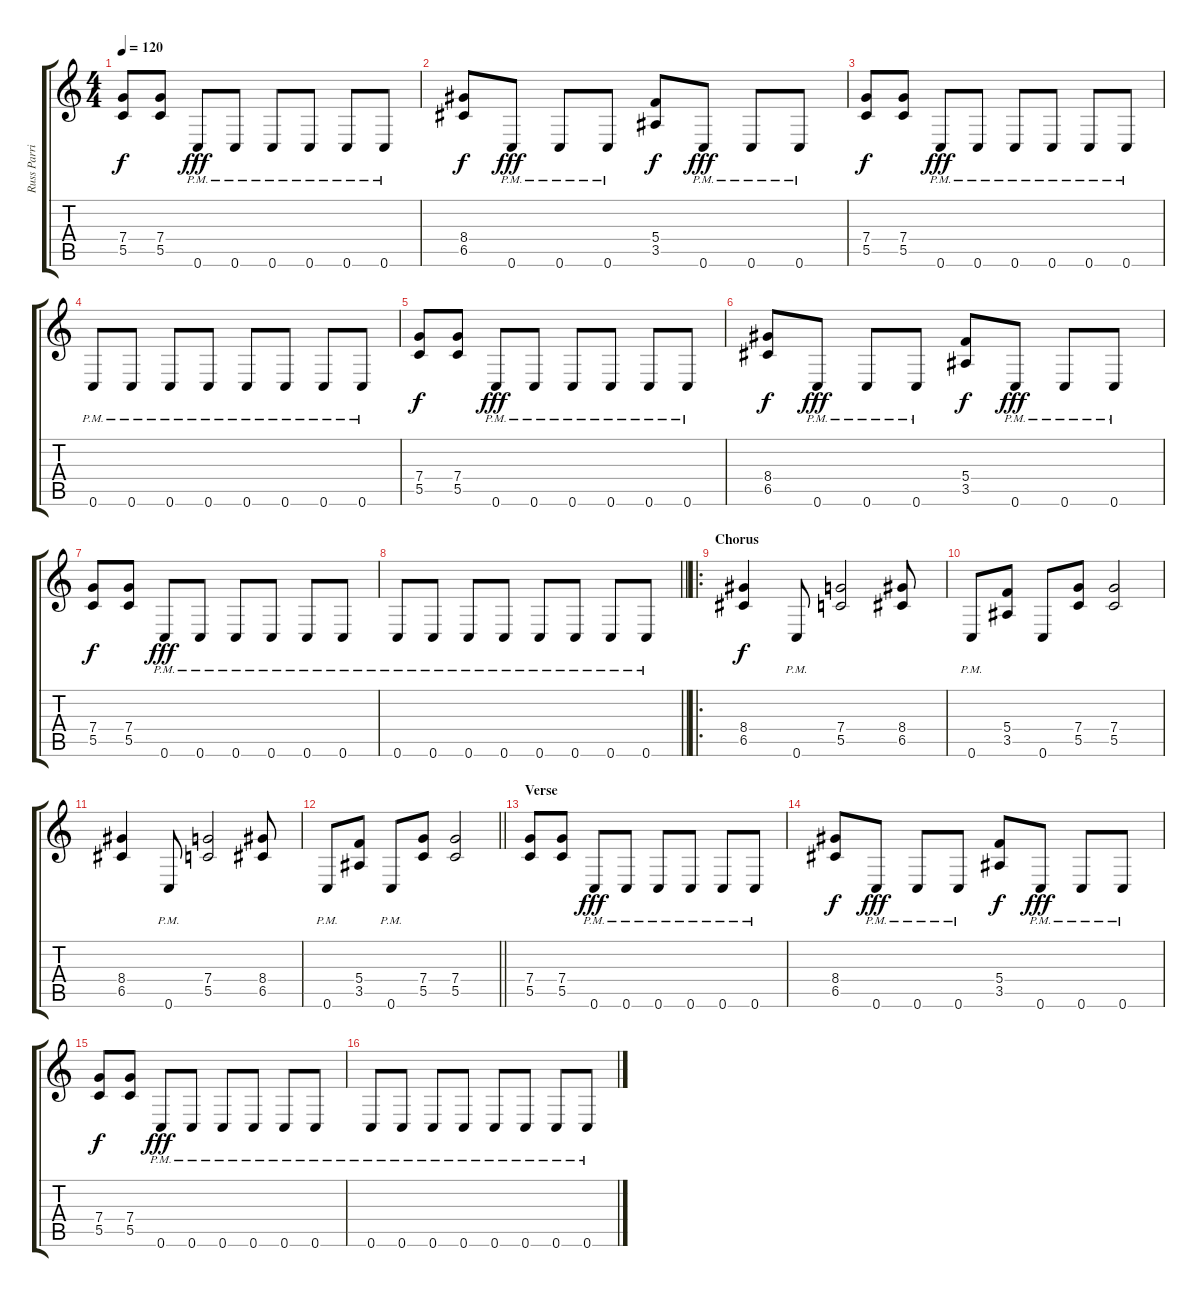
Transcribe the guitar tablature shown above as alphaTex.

\track ("Russ Parrish" "Russ Parri") {instrument distortionguitar}
\staff {score tabs}
\tuning (D4 A3 F3 C3 G2 C2) {hide}
\ts (4 4)
\tempo 120
\clef g2
\ks c
(7.4 5.5).8{dy f} (7.4 5.5).8 0.6{pm}.8{dy fff} 0.6{pm}.8 0.6{pm}.8 0.6{pm}.8 0.6{pm}.8 0.6{pm}.8 |
(8.4 6.5).8{dy f} 0.6{pm}.8{dy fff} 0.6{pm}.8 0.6{pm}.8 (5.4 3.5).8{dy f} 0.6{pm}.8{dy fff} 0.6{pm}.8 0.6{pm}.8 |
(7.4 5.5).8{dy f} (7.4 5.5).8 0.6{pm}.8{dy fff} 0.6{pm}.8 0.6{pm}.8 0.6{pm}.8 0.6{pm}.8 0.6{pm}.8 |
0.6{pm}.8 0.6{pm}.8 0.6{pm}.8 0.6{pm}.8 0.6{pm}.8 0.6{pm}.8 0.6{pm}.8 0.6{pm}.8 |
(7.4 5.5).8{dy f} (7.4 5.5).8 0.6{pm}.8{dy fff} 0.6{pm}.8 0.6{pm}.8 0.6{pm}.8 0.6{pm}.8 0.6{pm}.8 |
(8.4 6.5).8{dy f} 0.6{pm}.8{dy fff} 0.6{pm}.8 0.6{pm}.8 (5.4 3.5).8{dy f} 0.6{pm}.8{dy fff} 0.6{pm}.8 0.6{pm}.8 |
(7.4 5.5).8{dy f} (7.4 5.5).8 0.6{pm}.8{dy fff} 0.6{pm}.8 0.6{pm}.8 0.6{pm}.8 0.6{pm}.8 0.6{pm}.8 |
\barLineRight lightlight
0.6{pm}.8 0.6{pm}.8 0.6{pm}.8 0.6{pm}.8 0.6{pm}.8 0.6{pm}.8 0.6{pm}.8 0.6{pm}.8 |
\ro
\section ("" "Chorus")
(8.4 6.5).4{dy f} 0.6{pm}.8 (7.4 5.5).2 (8.4 6.5).8 |
0.6{pm}.8 (5.4 3.5).8 0.6.8 (7.4 5.5).8 (7.4 5.5).2 |
(8.4 6.5).4 0.6{pm}.8 (7.4 5.5).2 (8.4 6.5).8 |
\barLineRight lightlight
0.6{pm}.8 (5.4 3.5).8 0.6{pm}.8 (7.4 5.5).8 (7.4 5.5).2 |
\section ("" "Verse")
(7.4 5.5).8 (7.4 5.5).8 0.6{pm}.8{dy fff} 0.6{pm}.8 0.6{pm}.8 0.6{pm}.8 0.6{pm}.8 0.6{pm}.8 |
(8.4 6.5).8{dy f} 0.6{pm}.8{dy fff} 0.6{pm}.8 0.6{pm}.8 (5.4 3.5).8{dy f} 0.6{pm}.8{dy fff} 0.6{pm}.8 0.6{pm}.8 |
(7.4 5.5).8{dy f} (7.4 5.5).8 0.6{pm}.8{dy fff} 0.6{pm}.8 0.6{pm}.8 0.6{pm}.8 0.6{pm}.8 0.6{pm}.8 |
0.6{pm}.8 0.6{pm}.8 0.6{pm}.8 0.6{pm}.8 0.6{pm}.8 0.6{pm}.8 0.6{pm}.8 0.6{pm}.8
